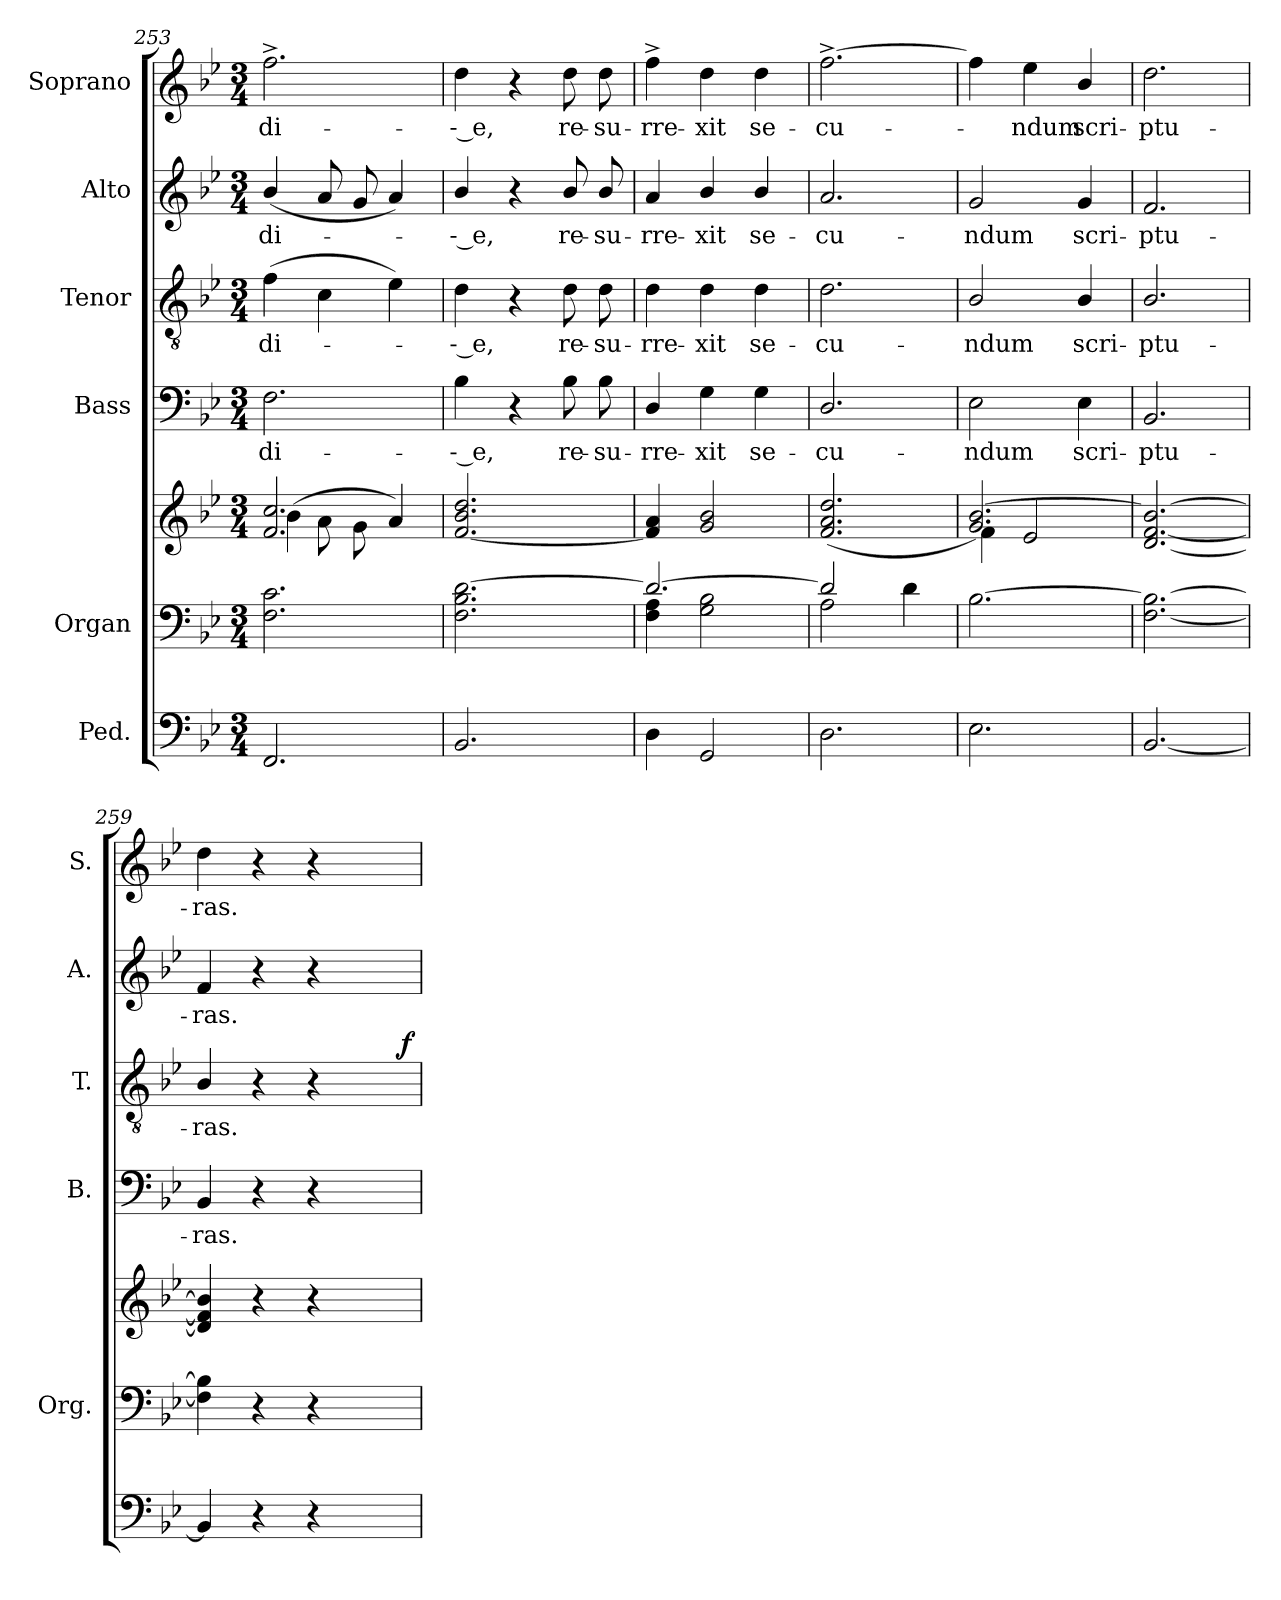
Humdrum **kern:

**kern	**kern	**kern	**kern	**text	**kern	**text	**dynam	**kern	**text	**kern	**text
*part6	*part5	*part5	*part4	*part4	*part3	*part3	*part3	*part2	*part2	*part1	*part1
*staff7	*staff6	*staff5	*staff4	*staff4	*staff3	*staff3	*staff3	*staff2	*staff2	*staff1	*staff1
*I"Ped.	*I"Organ	*	*I"Bass	*	*I"Tenor	*	*	*I"Alto	*	*I"Soprano	*
*	*I'Org.	*	*I'B.	*	*I'T.	*	*	*I'A.	*	*I'S.	*
*clefF4	*clefF4	*clefG2	*clefF4	*	*clefGv2	*	*	*clefG2	*	*clefG2	*
*	*	*	*	*	*ITrd7c12	*	*	*	*	*	*
*k[b-e-]	*k[b-e-]	*k[b-e-]	*k[b-e-]	*	*k[b-e-]	*	*	*k[b-e-]	*	*k[b-e-]	*
*B-:	*B-:	*B-:	*B-:	*	*B-:	*	*	*B-:	*	*B-:	*
*M3/4	*M3/4	*M3/4	*M3/4	*	*M3/4	*	*	*M3/4	*	*M3/4	*
=253	=253	=253	=253	=253	=253	=253	=253	=253	=253	=253	=253
*	*	*^	*	*	*	*	*	*	*	*	*
!	!	!	!	!	!LO:LY:b:color=#000000	!	!	!	!	!	!	!
!	!	!	!	!	!	!	!LO:LY:b:color=#000000	!	!	!	!	!
!	!	!	!	!	!	!	!	!	!	!LO:LY:b:color=#000000	!	!
!	!	!	!	!	!	!	!	!	!	!	!	!LO:LY:b:color=#000000
2.FFi/	2.Fi\ 2.ci	2.fi/ 2.cci	(4b-i\	2.Fi\	di-	(4Fi\	di-	.	(4b-i/	di-	2.ff^i\	di-
.	.	.	8ai\	.	.	4Ci\	.	.	8ai/	.	.	.
.	.	.	8gi\	.	.	.	.	.	8gi/	.	.	.
.	.	.	4ai/)	.	.	4E-i\)	.	.	4ai/)	.	.	.
*	*	*v	*v	*	*	*	*	*	*	*	*	*
!!LO:LB:g=z
=254	=254	=254	=254	=254	=254	=254	=254	=254	=254	=254	=254
*	*	*^	*	*	*	*	*	*	*	*	*
!	!	!	!	!	!LO:LY:b:color=#000000	!	!	!	!	!	!	!
*	*	*v	*v	*	*	*	*	*	*	*	*	*
*	*	*^	*	*	*	*	*	*	*	*	*
!	!	!	!	!	!	!	!LO:LY:b:color=#000000	!	!	!	!	!
*	*	*v	*v	*	*	*	*	*	*	*	*	*
*	*	*^	*	*	*	*	*	*	*	*	*
!	!	!	!	!	!	!	!	!	!	!LO:LY:b:color=#000000	!	!
*	*	*v	*v	*	*	*	*	*	*	*	*	*
*	*	*^	*	*	*	*	*	*	*	*	*
!	!	!	!	!	!	!	!	!	!	!	!	!LO:LY:b:color=#000000
*	*	*v	*v	*	*	*	*	*	*	*	*	*
2.BB-i/	2.Fi\ 2.B-i [2.di	[2.fi/ 2.b-i 2.ddi	4B-i\	-- e,	4Di\	-- e,	.	4b-i/	-- e,	4ddi\	-- e,
.	.	.	4r	.	4r	.	.	4r	.	4r	.
!	!	!	!	!LO:LY:b:color=#000000	!	!	!	!	!	!	!
!	!	!	!	!	!	!LO:LY:b:color=#000000	!	!	!	!	!
!	!	!	!	!	!	!	!	!	!LO:LY:b:color=#000000	!	!
!	!	!	!	!	!	!	!	!	!	!	!LO:LY:b:color=#000000
.	.	.	8B-i\	re-	8Di\	re-	.	8b-i/	re-	8ddi\	re-
!	!	!	!	!LO:LY:b:color=#000000	!	!	!	!	!	!	!
!	!	!	!	!	!	!LO:LY:b:color=#000000	!	!	!	!	!
!	!	!	!	!	!	!	!	!	!LO:LY:b:color=#000000	!	!
!	!	!	!	!	!	!	!	!	!	!	!LO:LY:b:color=#000000
.	.	.	8B-i\	-su-	8Di\	-su-	.	8b-i/	-su-	8ddi\	-su-
=255	=255	=255	=255	=255	=255	=255	=255	=255	=255	=255	=255
*	*^	*	*	*	*	*	*	*	*	*	*
!	!	!	!	!	!LO:LY:b:color=#000000	!	!	!	!	!	!	!
!	!	!	!	!	!	!	!LO:LY:b:color=#000000	!	!	!	!	!
!	!	!	!	!	!	!	!	!	!	!LO:LY:b:color=#000000	!	!
!	!	!	!	!	!	!	!	!	!	!	!	!LO:LY:b:color=#000000
4Di\	2.di/_	4Fi\ 4Ai	4fi/] 4ai	4Di/	-rre-	4Di\	-rre-	.	4ai/	-rre-	4ff^i\	-rre-
!	!	!	!	!	!LO:LY:b:color=#000000	!	!	!	!	!	!	!
!	!	!	!	!	!	!	!LO:LY:b:color=#000000	!	!	!	!	!
!	!	!	!	!	!	!	!	!	!	!LO:LY:b:color=#000000	!	!
!	!	!	!	!	!	!	!	!	!	!	!	!LO:LY:b:color=#000000
2GGi/	.	2Gi\ 2B-i	2gi/ 2b-i	4Gi\	-xit	4Di\	-xit	.	4b-i/	-xit	4ddi\	-xit
!	!	!	!	!	!LO:LY:b:color=#000000	!	!	!	!	!	!	!
!	!	!	!	!	!	!	!LO:LY:b:color=#000000	!	!	!	!	!
!	!	!	!	!	!	!	!	!	!	!LO:LY:b:color=#000000	!	!
!	!	!	!	!	!	!	!	!	!	!	!	!LO:LY:b:color=#000000
.	.	.	.	4Gi\	se-	4Di\	se-	.	4b-i/	se-	4ddi\	se-
=256	=256	=256	=256	=256	=256	=256	=256	=256	=256	=256	=256	=256
!	!	!	!	!	!LO:LY:b:color=#000000	!	!	!	!	!	!	!
!	!	!	!	!	!	!	!LO:LY:b:color=#000000	!	!	!	!	!
!	!	!	!	!	!	!	!	!	!	!LO:LY:b:color=#000000	!	!
!	!	!	!	!	!	!	!	!	!	!	!	!LO:LY:b:color=#000000
2.Di\	2di/]	2Ai\	(2.fi/ 2.ai 2.ddi	2.Di/	-cu-	2.Di\	-cu-	.	2.ai/	-cu-	[2.ff^i\	-cu-
.	4ryy	4di\	.	.	.	.	.	.	.	.	.	.
*	*v	*v	*	*	*	*	*	*	*	*	*	*
=257	=257	=257	=257	=257	=257	=257	=257	=257	=257	=257	=257
*	*	*^	*	*	*	*	*	*	*	*	*
*	*^	*	*	*	*	*	*	*	*	*	*	*
!	!	!	!	!	!	!LO:LY:b:color=#000000	!	!	!	!	!	!	!
*	*v	*v	*	*	*	*	*	*	*	*	*	*	*
*	*^	*	*	*	*	*	*	*	*	*	*	*
!	!	!	!	!	!	!	!	!LO:LY:b:color=#000000	!	!	!	!	!
*	*v	*v	*	*	*	*	*	*	*	*	*	*	*
*	*^	*	*	*	*	*	*	*	*	*	*	*
!	!	!	!	!	!	!	!	!	!	!	!LO:LY:b:color=#000000	!	!
*	*v	*v	*	*	*	*	*	*	*	*	*	*	*
2.E-i\	[2.B-i\	2.gi/ [2.b-i)	4fi\	2E-i\	-ndum	2BB-i/	-ndum	.	2gi/	-ndum	4ffi\]	.
!	!	!	!	!	!	!	!	!	!	!	!	!LO:LY:b:color=#000000
.	.	.	2e-i/	.	.	.	.	.	.	.	4ee-i\	-ndum
!	!	!	!	!	!LO:LY:b:color=#000000	!	!	!	!	!	!	!
!	!	!	!	!	!	!	!LO:LY:b:color=#000000	!	!	!	!	!
!	!	!	!	!	!	!	!	!	!	!LO:LY:b:color=#000000	!	!
!	!	!	!	!	!	!	!	!	!	!	!	!LO:LY:b:color=#000000
.	.	.	.	4E-i\	scri-	4BB-i/	scri-	.	4gi/	scri-	4b-i/	scri-
*	*	*v	*v	*	*	*	*	*	*	*	*	*
=258	=258	=258	=258	=258	=258	=258	=258	=258	=258	=258	=258
!	!	!	!	!LO:LY:b:color=#000000	!	!	!	!	!	!	!
!	!	!	!	!	!	!LO:LY:b:color=#000000	!	!	!	!	!
!	!	!	!	!	!	!	!	!	!LO:LY:b:color=#000000	!	!
!	!	!	!	!	!	!	!	!	!	!	!LO:LY:b:color=#000000
[2.BB-i/	[2.Fi\ 2.B-i_	[2.di/ [2.fi 2.b-i_	2.BB-i/	-ptu-	2.BB-i/	-ptu-	.	2.fi/	-ptu-	2.ddi\	-ptu-
=259	=259	=259	=259	=259	=259	=259	=259	=259	=259	=259	=259
!	!	!	!	!LO:LY:b:color=#000000	!	!	!	!	!	!	!
!	!	!	!	!	!	!LO:LY:b:color=#000000	!	!	!	!	!
!	!	!	!	!	!	!	!	!	!LO:LY:b:color=#000000	!	!
!	!	!	!	!	!	!	!	!	!	!	!LO:LY:b:color=#000000
*	*	*	*	*	*^	*	*	*	*	*	*
4BB-i/]	4Fi\] 4B-i]	4di/] 4fi] 4b-i]	4BB-i/	-ras.	4BB-i/	2ryy	-ras.	.	4fi/	-ras.	4ddi\	-ras.
4r	4r	4r	4r	.	4r	.	.	.	4r	.	4r	.
4r	4r	4r	4r	.	4r	8ryy	.	.	4r	.	4r	.
.	.	.	.	.	.	16ryy	.	.	.	.	.	.
.	.	.	.	.	.	32ryy	.	.	.	.	.	.
.	.	.	.	.	.	64ryy	.	.	.	.	.	.
.	.	.	.	.	.	128...ryy	.	.	.	.	.	.
.	.	.	.	.	.	1024ryy	.	f	.	.	.	.
*	*	*	*	*	*v	*v	*	*	*	*	*	*
=	=	=	=	=	=	=	=	=	=	=	=
*-	*-	*-	*-	*-	*-	*-	*-	*-	*-	*-	*-
